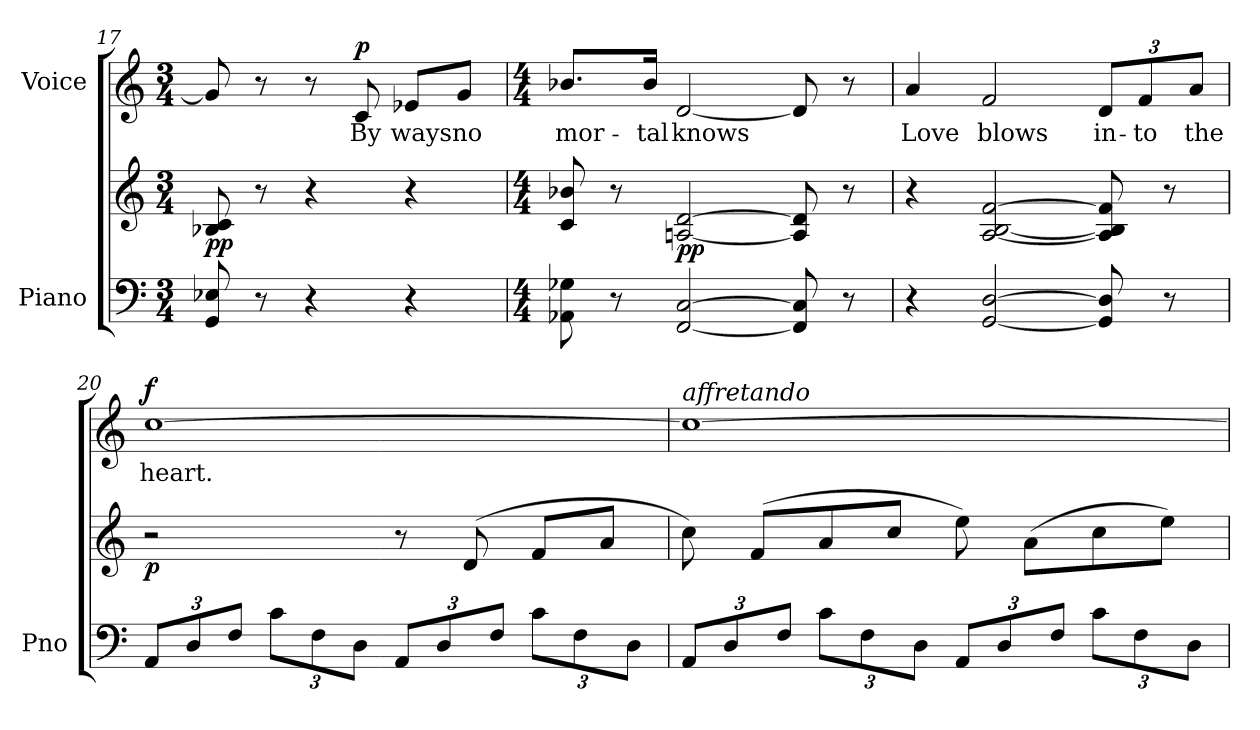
**kern	**kern	**dynam	**kern	**text	**dynam
*part2	*part2	*part2	*part1	*part1	*part1
*staff3	*staff2	*staff2/3	*staff1	*staff1	*staff1
*I"Piano	*	*	*I"Voice	*	*
*I'Pno	*	*	*	*	*
*clefF4	*clefG2	*	*clefG2	*	*
*k[]	*k[]	*	*k[]	*	*
*M3/4	*M3/4	*	*M3/4	*	*
=17	=17	=17	=17	=17	=17
!	!	!LO:DY:b	!	!	!
8GG/ 8E-X/	8B-X/ 8c/	pp	8g/]	.	.
8r	8r	.	8r	.	.
4r	4r	.	8r	.	.
!	!	!	!	!	!LO:DY:a
.	.	.	8c/	By	p
4r	4r	.	8e-X/L	ways	.
.	.	.	8g/J	no	.
=18	=18	=18	=18	=18	=18
*M4/4	*M4/4	*	*M4/4	*	*
8AA-X\ 8G-X\	8c/ 8b-X/	.	8.b-X/L	mor-	.
8r	8r	.	.	.	.
.	.	.	16b-/Jk	-tal	.
!	!	!LO:DY:b	!	!	!
[2FF/ [2C/	[2An/ [2d/	pp	[2d/	knows	.
8FF/] 8C/]	8A/] 8d/]	.	8d/]	.	.
8r	8r	.	8r	.	.
=19	=19	=19	=19	=19	=19
4r	4r	.	4a/	Love	.
[2GG/ [2D/	[2A/ [2B/ [2f/	.	2f/	blows	.
8GG/] 8D/]	8A/] 8B/] 8f/]	.	12d/L	in-	.
.	.	.	12f/	-to	.
8r	8r	.	.	.	.
.	.	.	12a/J	the	.
=20	=20	=20	=20	=20	=20
*Xbrackettup	*	*	*	*	*
!	!	!LO:DY:b	!	!	!LO:DY:a
12AA/L	2r	p	[1cc	heart.	f
12D/	.	.	.	.	.
12F/J	.	.	.	.	.
12c\L	.	.	.	.	.
12F\	.	.	.	.	.
12D\J	.	.	.	.	.
12AA/L	8r	.	.	.	.
12D/	.	.	.	.	.
.	(>8d/	.	.	.	.
12F/J	.	.	.	.	.
12c\L	8f/L	.	.	.	.
12F\	.	.	.	.	.
.	8a/J	.	.	.	.
12D\J	.	.	.	.	.
=21	=21	=21	=21	=21	=21
!	!	!	!LO:TX:i:t=affretando	!	!
12AA/L	8cc\)	.	1cc_	.	.
12D/	.	.	.	.	.
.	(<8f/L	.	.	.	.
12F/J	.	.	.	.	.
12c\L	8a/	.	.	.	.
12F\	.	.	.	.	.
.	8cc/J	.	.	.	.
12D\J	.	.	.	.	.
12AA/L	8ee\)	.	.	.	.
12D/	.	.	.	.	.
.	(8a\L	.	.	.	.
12F/J	.	.	.	.	.
12c\L	8cc\	.	.	.	.
12F\	.	.	.	.	.
.	8ee\J)	.	.	.	.
12D\J	.	.	.	.	.
=	=	=	=	=	=
*-	*-	*-	*-	*-	*-
